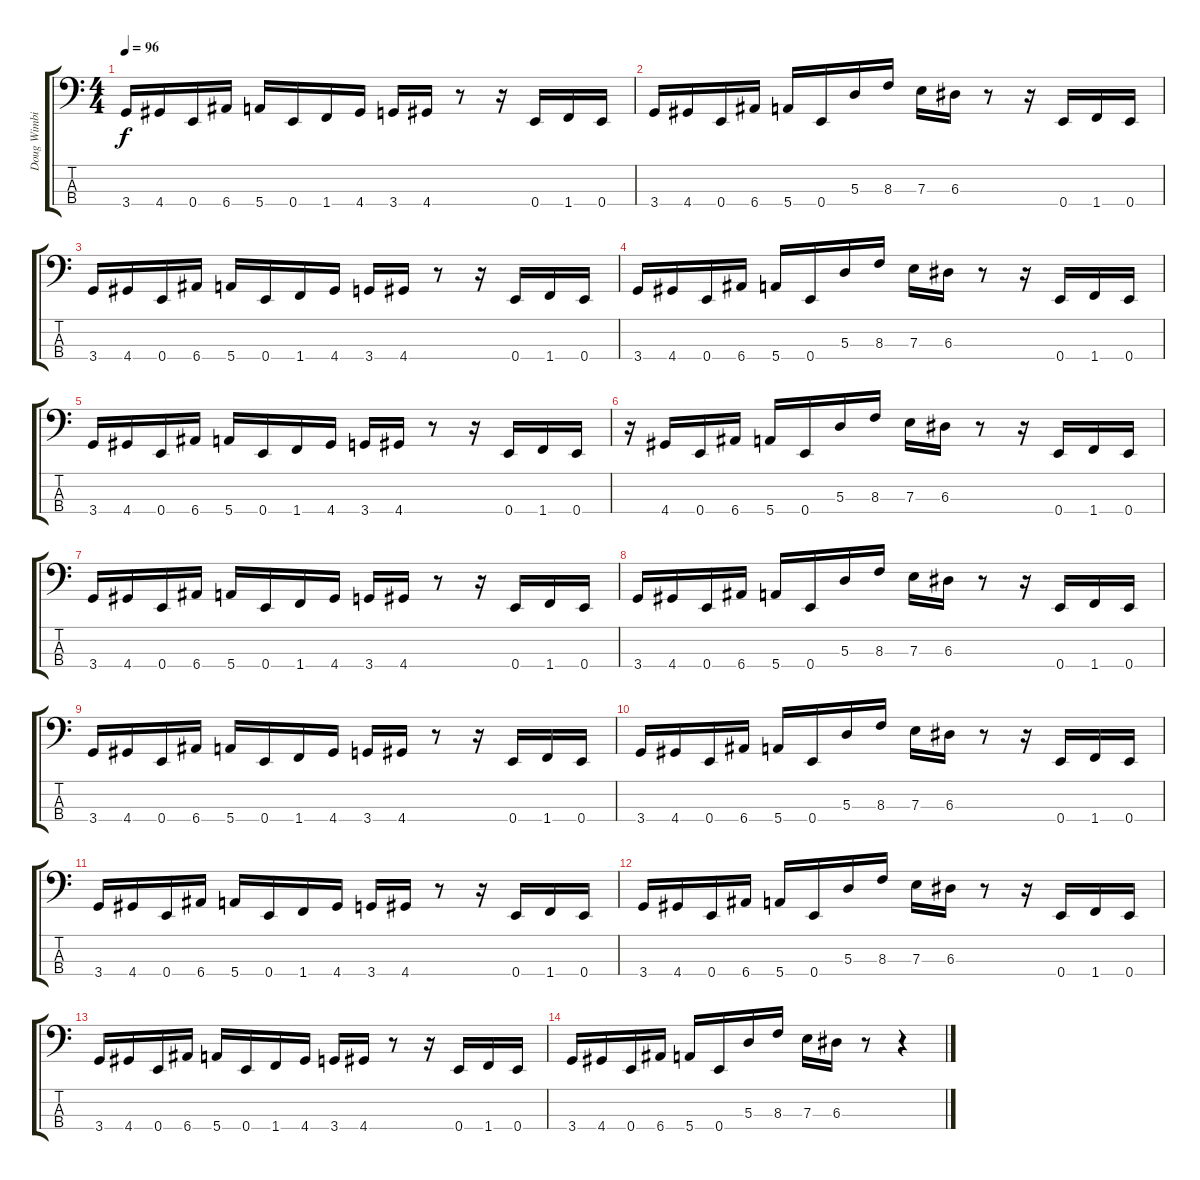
\track ("Doug Wimbish" "Doug Wimbi") {instrument electricbassfinger}
\staff {score tabs}
\tuning (G2 D2 A1 E1) {hide}
\ts (4 4)
\tempo 96
\clef f4
\ks c
3.4.16{dy f} 4.4.16 0.4.16 6.4.16 5.4.16 0.4.16 1.4.16 4.4.16 3.4.16 4.4.16 r.8 r.16 0.4.16 1.4.16 0.4.16 |
3.4.16 4.4.16 0.4.16 6.4.16 5.4.16 0.4.16 5.3.16 8.3.16 7.3.16 6.3.16 r.8 r.16 0.4.16 1.4.16 0.4.16 |
3.4.16 4.4.16 0.4.16 6.4.16 5.4.16 0.4.16 1.4.16 4.4.16 3.4.16 4.4.16 r.8 r.16 0.4.16 1.4.16 0.4.16 |
3.4.16 4.4.16 0.4.16 6.4.16 5.4.16 0.4.16 5.3.16 8.3.16 7.3.16 6.3.16 r.8 r.16 0.4.16 1.4.16 0.4.16 |
3.4.16 4.4.16 0.4.16 6.4.16 5.4.16 0.4.16 1.4.16 4.4.16 3.4.16 4.4.16 r.8 r.16 0.4.16 1.4.16 0.4.16 |
r.16 4.4.16 0.4.16 6.4.16 5.4.16 0.4.16 5.3.16 8.3.16 7.3.16 6.3.16 r.8 r.16 0.4.16 1.4.16 0.4.16 |
3.4.16 4.4.16 0.4.16 6.4.16 5.4.16 0.4.16 1.4.16 4.4.16 3.4.16 4.4.16 r.8 r.16 0.4.16 1.4.16 0.4.16 |
3.4.16 4.4.16 0.4.16 6.4.16 5.4.16 0.4.16 5.3.16 8.3.16 7.3.16 6.3.16 r.8 r.16 0.4.16 1.4.16 0.4.16 |
3.4.16 4.4.16 0.4.16 6.4.16 5.4.16 0.4.16 1.4.16 4.4.16 3.4.16 4.4.16 r.8 r.16 0.4.16 1.4.16 0.4.16 |
3.4.16 4.4.16 0.4.16 6.4.16 5.4.16 0.4.16 5.3.16 8.3.16 7.3.16 6.3.16 r.8 r.16 0.4.16 1.4.16 0.4.16 |
3.4.16 4.4.16 0.4.16 6.4.16 5.4.16 0.4.16 1.4.16 4.4.16 3.4.16 4.4.16 r.8 r.16 0.4.16 1.4.16 0.4.16 |
3.4.16 4.4.16 0.4.16 6.4.16 5.4.16 0.4.16 5.3.16 8.3.16 7.3.16 6.3.16 r.8 r.16 0.4.16 1.4.16 0.4.16 |
3.4.16 4.4.16 0.4.16 6.4.16 5.4.16 0.4.16 1.4.16 4.4.16 3.4.16 4.4.16 r.8 r.16 0.4.16 1.4.16 0.4.16 |
3.4.16 4.4.16 0.4.16 6.4.16 5.4.16 0.4.16 5.3.16 8.3.16 7.3.16 6.3.16 r.8 r.4
